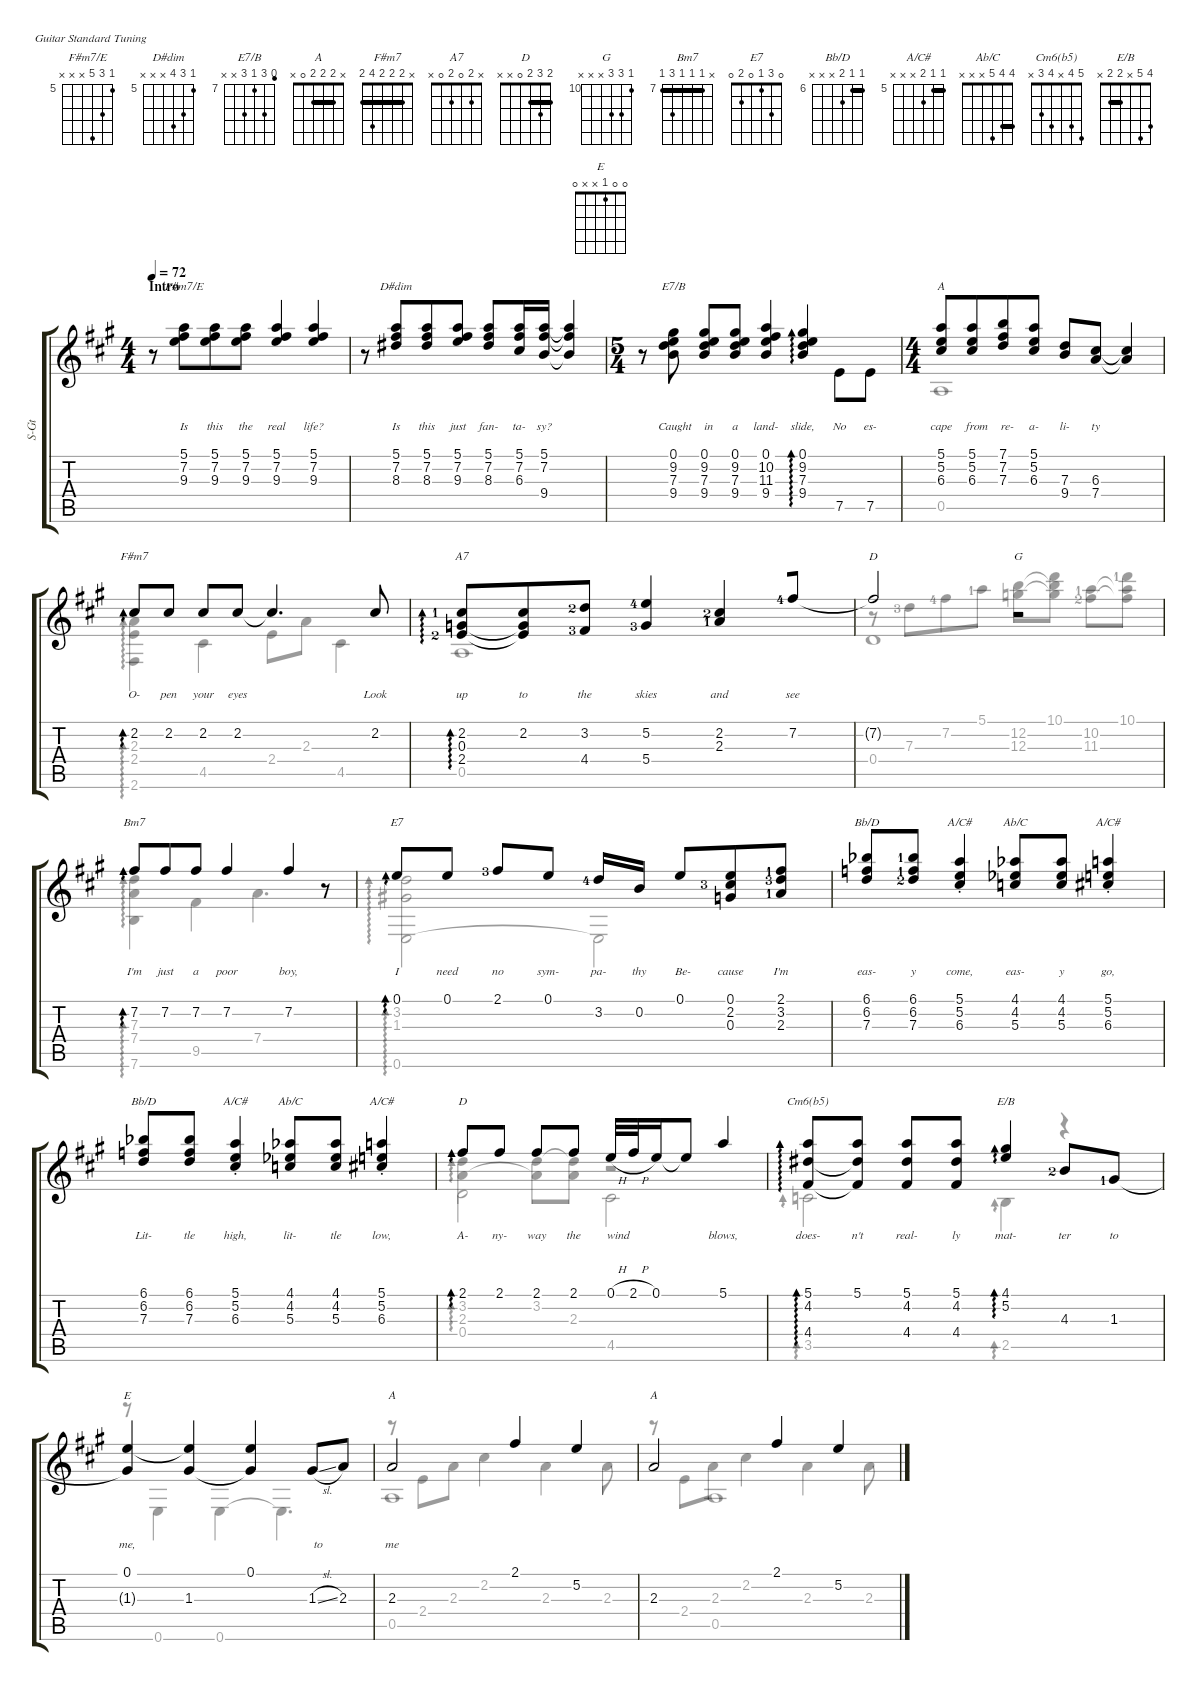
\defaultSystemsLayout 4
\hideDynamics
\bracketExtendMode groupsimilarinstruments
\otherSystemsTrackNameOrientation horizontal
\defaultBarNumberDisplay Hide
\track ("Classic Guitar\n" "S-Gt") {instrument acousticguitarnylon}
\staff {score tabs}
\tuning (E4 B3 G3 D3 A2 E2)
\chord ("F#m7/E" 5 7 9 x x x) {firstfret 5}
\chord ("D#dim" 5 7 8 x x x) {firstfret 5}
\chord ("E7/B" 6 9 7 9 x x) {firstfret 7}
\chord ("A" 5 5 6 x 4 x) {firstfret 5 barre 5}
\chord ("F#m7" x 2 2 2 4 2) {barre (2 2 2)}
\chord ("A7" x 2 0 2 0 x)
\chord ("D" 5 7 7 4 x x) {firstfret 5}
\chord ("G" 10 12 12 x x x) {firstfret 10}
\chord ("Bm7" x 7 7 7 9 7) {firstfret 7 barre (7 7 7)}
\chord ("E7" 0 3 1 0 2 0)
\chord ("Bb/D" 6 6 7 x x x) {firstfret 6 barre 6}
\chord ("A/C#" 5 5 6 x x x) {firstfret 5 barre 5}
\chord ("Ab/C" 4 4 5 x x x) {barre 4}
\chord ("D" 2 3 2 0 x x) {barre 2}
\chord ("Cm6(b5)" 5 4 x 4 3 x)
\chord ("E/B" 4 5 x 2 2 x) {barre 2}
\chord ("E" 0 0 1 x x 0)
\chord ("A" x 2 2 2 0 x) {barre (2 2)}
\voice
\ts (4 4)
\section ("" "Intro")
\tempo 72
\clef g2
\ks a
r.8{dy mf instrument acousticguitarnylon beam Down} (5.1{acc forcenatural} 7.2{acc #} 9.3{acc forcenatural}).8{ch "F#m7/E" lyrics (0 "Is") lyrics (1 "") lyrics (2 "") lyrics (3 "") lyrics (4 "") beam Up beam merge} (5.1{acc forcenatural} 7.2{acc #} 9.3{acc forcenatural}).8{lyrics (0 "this") lyrics (1 "") lyrics (2 "") lyrics (3 "") lyrics (4 "") beam Up beam merge} (5.1{acc forcenatural} 7.2{acc #} 9.3{acc forcenatural}).8{lyrics (0 "the") lyrics (1 "") lyrics (2 "") lyrics (3 "") lyrics (4 "") beam Up} (5.1{acc forcenatural} 7.2{acc #} 9.3{acc forcenatural}).4{lyrics (0 "real") lyrics (1 "") lyrics (2 "") lyrics (3 "") lyrics (4 "") beam Up} (5.1{acc forcenatural} 7.2{acc #} 9.3{acc forcenatural}).4{lyrics (0 "life?") lyrics (1 "") lyrics (2 "") lyrics (3 "") lyrics (4 "") beam Up} |
r.8{beam Up} (8.3{acc #} 7.2{acc #} 5.1{acc forcenatural}).8{ch "D#dim" lyrics (0 "Is") lyrics (1 "") lyrics (2 "") lyrics (3 "") lyrics (4 "") beam Up beam merge} (8.3{acc #} 7.2{acc #} 5.1{acc forcenatural}).8{lyrics (0 "this") lyrics (1 "") lyrics (2 "") lyrics (3 "") lyrics (4 "") beam Up beam merge} (9.3{acc forcenatural} 7.2{acc #} 5.1{acc forcenatural}).8{lyrics (0 "just") lyrics (1 "") lyrics (2 "") lyrics (3 "") lyrics (4 "") beam Up} (8.3{acc #} 7.2{acc #} 5.1{acc forcenatural}).8{lyrics (0 "fan-") lyrics (1 "") lyrics (2 "") lyrics (3 "") lyrics (4 "") beam Up} (6.3{acc #} 7.2{acc #} 5.1{acc forcenatural}).16{lyrics (0 "ta-") lyrics (1 "") lyrics (2 "") lyrics (3 "") lyrics (4 "") beam Up} (9.4{acc forcenatural} 5.1{acc forcenatural} 7.2{acc #}).16{lyrics (0 "sy?") lyrics (1 "") lyrics (2 "") lyrics (3 "") lyrics (4 "") beam Up} (9.4{t acc forcenatural} 5.1{t acc forcenatural} 7.2{t acc #}).4{beam Up} |
\ts (5 4)
r.8{beam Down} (9.4{acc forcenatural} 7.3{acc forcenatural} 9.2{acc #} 0.1{acc forcenatural}).8{ch "E7/B" lyrics (0 " Caught") lyrics (1 "") lyrics (2 "") lyrics (3 "") lyrics (4 "") beam Up} (9.4{acc forcenatural} 7.3{acc forcenatural} 9.2{acc #} 0.1{acc forcenatural}).8{lyrics (0 "   in") lyrics (1 "") lyrics (2 "") lyrics (3 "") lyrics (4 "") beam Up beam merge} (9.4{acc forcenatural} 7.3{acc forcenatural} 9.2{acc #} 0.1{acc forcenatural}).8{lyrics (0 "a") lyrics (1 "") lyrics (2 "") lyrics (3 "") lyrics (4 "") beam Up} (10.2{acc forcenatural} 11.3{acc #} 9.4{acc forcenatural} 0.1{acc forcenatural}).4{lyrics (0 "land-") lyrics (1 "") lyrics (2 "") lyrics (3 "") lyrics (4 "") beam Up} (9.4{acc forcenatural} 7.3{acc forcenatural} 9.2{acc #} 0.1{acc forcenatural}).4{ad 0 lyrics (0 "slide,") lyrics (1 "") lyrics (2 "") lyrics (3 "") lyrics (4 "") beam Up} 7.5{acc forcenatural}.8{lyrics (0 "No") lyrics (1 "") lyrics (2 "") lyrics (3 "") lyrics (4 "") beam Down} 7.5{acc forcenatural}.8{lyrics (0 "es-") lyrics (1 "") lyrics (2 "") lyrics (3 "") lyrics (4 "") beam Down} |
\ts (4 4)
(5.1{acc forcenatural} 5.2{acc forcenatural} 6.3{acc #}).8{ch "A" lyrics (0 "cape") lyrics (1 "") lyrics (2 "") lyrics (3 "") lyrics (4 "") beam Up beam merge} (5.1{acc forcenatural} 6.3{acc #} 5.2{acc forcenatural}).8{lyrics (0 "   from") lyrics (1 "") lyrics (2 "") lyrics (3 "") lyrics (4 "") beam Up beam merge} (7.1{acc forcenatural} 7.2{acc #} 7.3{acc forcenatural}).8{lyrics (0 "   re-") lyrics (1 "") lyrics (2 "") lyrics (3 "") lyrics (4 "") beam Up beam merge} (6.3{acc #} 5.2{acc forcenatural} 5.1{acc forcenatural}).8{lyrics (0 "a-") lyrics (1 "") lyrics (2 "") lyrics (3 "") lyrics (4 "") beam Up} (7.3{acc forcenatural} 9.4{acc forcenatural}).8{lyrics (0 "li-") lyrics (1 "") lyrics (2 "") lyrics (3 "") lyrics (4 "") beam Up} (6.3{acc #} 7.4{acc forcenatural}).8{lyrics (0 "ty") lyrics (1 "") lyrics (2 "") lyrics (3 "") lyrics (4 "") beam Up} (6.3{t acc #} 7.4{t acc forcenatural}).4{beam Up} |
\scale
0.370934 2.2{acc #}.8{ad 0 ch "F#m7" lyrics (0 "O-") lyrics (1 "") lyrics (2 "") lyrics (3 "") lyrics (4 "") beam Up} 2.2{acc #}.8{lyrics (0 "pen") lyrics (1 "") lyrics (2 "") lyrics (3 "") lyrics (4 "") beam Up beam split} 2.2{acc #}.8{lyrics (0 "your") lyrics (1 "") lyrics (2 "") lyrics (3 "") lyrics (4 "") beam Up} 2.2{acc #}.8{lyrics (0 "eyes") lyrics (1 "") lyrics (2 "") lyrics (3 "") lyrics (4 "") beam Up} 2.2{t acc #}.4{d beam Up} 2.2{acc #}.8{lyrics (0 "Look") lyrics (1 "") lyrics (2 "") lyrics (3 "") lyrics (4 "") beam Up} |
\scale
0.338838 (2.2{lf 2 acc #} 2.4{lf 3 acc forcenatural} 0.3{acc forcenatural}).8{ad 0 ch "A7" lyrics (0 "up") lyrics (1 "") lyrics (2 "") lyrics (3 "") lyrics (4 "") beam Up} (2.2{acc #} 0.3{t acc forcenatural} 2.4{t acc forcenatural}).8{lyrics (0 "to") lyrics (1 "") lyrics (2 "") lyrics (3 "") lyrics (4 "") beam Up beam merge} (3.2{lf 3 acc forcenatural} 4.4{lf 4 acc #}).8{lyrics (0 "the") lyrics (1 "") lyrics (2 "") lyrics (3 "") lyrics (4 "") beam Up} (5.2{lf 5 acc forcenatural} 5.4{lf 4 acc forcenatural}).4{lyrics (0 "skies") lyrics (1 "") lyrics (2 "") lyrics (3 "") lyrics (4 "") beam Up} (2.3{lf 2 acc forcenatural} 2.2{lf 3 acc #}).4{lyrics (0 "and") lyrics (1 "") lyrics (2 "") lyrics (3 "") lyrics (4 "") beam Up beam merge} 7.2{lf 5 acc #}.8{lyrics (0 "see") lyrics (1 "") lyrics (2 "") lyrics (3 "") lyrics (4 "") beam Up} |
\scale
0.290367 7.2{t acc #}.2{ch "D" beam Up} r.2{ch "G" beam Up} |
\scale
0.366285 7.2{acc #}.8{ad 0 ch "Bm7" lyrics (0 "I'm") lyrics (1 "") lyrics (2 "") lyrics (3 "") lyrics (4 "") beam Up} 7.2{acc #}.8{lyrics (0 "just") lyrics (1 "") lyrics (2 "") lyrics (3 "") lyrics (4 "") beam Up beam merge} 7.2{acc #}.8{lyrics (0 "a") lyrics (1 "") lyrics (2 "") lyrics (3 "") lyrics (4 "") beam Up} 7.2{acc #}.4{lyrics (0 "poor") lyrics (1 "") lyrics (2 "") lyrics (3 "") lyrics (4 "") beam Up} 7.2{acc #}.4{lyrics (0 "boy,") lyrics (1 "") lyrics (2 "") lyrics (3 "") lyrics (4 "") beam Up} r.8{beam Up} |
\scale
0.335433 0.1{acc forcenatural}.8{ad 0 ch "E7" lyrics (0 "I") lyrics (1 "") lyrics (2 "") lyrics (3 "") lyrics (4 "") beam Up} 0.1{acc forcenatural}.8{lyrics (0 "need") lyrics (1 "") lyrics (2 "") lyrics (3 "") lyrics (4 "") beam Up beam split} 2.1{lf 4 acc #}.8{lyrics (0 "no") lyrics (1 "") lyrics (2 "") lyrics (3 "") lyrics (4 "") beam Up} 0.1{acc forcenatural}.8{lyrics (0 "sym-") lyrics (1 "") lyrics (2 "") lyrics (3 "") lyrics (4 "") beam Up beam split} 3.2{lf 5 acc forcenatural}.16{lyrics (0 "pa-") lyrics (1 "") lyrics (2 "") lyrics (3 "") lyrics (4 "") beam Up beam merge} 0.2{acc forcenatural}.16{lyrics (0 "thy") lyrics (1 "") lyrics (2 "") lyrics (3 "") lyrics (4 "") beam Up beam split} 0.1{acc forcenatural}.8{lyrics (0 "  Be-") lyrics (1 "") lyrics (2 "") lyrics (3 "") lyrics (4 "") beam Up beam merge} (0.3{acc forcenatural} 2.2{lf 4 acc #} 0.1{acc forcenatural}).8{lyrics (0 "cause") lyrics (1 "") lyrics (2 "") lyrics (3 "") lyrics (4 "") beam Up} (2.1{lf 2 acc #} 3.2{lf 4 acc forcenatural} 2.3{lf 2 acc forcenatural}).8{lyrics (0 "I'm") lyrics (1 "") lyrics (2 "") lyrics (3 "") lyrics (4 "") beam Up} |
\scale
0.298667 (6.1{acc b} 6.2{acc forcenatural} 7.3{acc forcenatural}).8{ch "Bb/D" lyrics (0 "eas-") lyrics (1 "") lyrics (2 "") lyrics (3 "") lyrics (4 "") beam Up} (6.1{lf 2 acc b} 6.2{lf 2 acc forcenatural} 7.3{lf 3 acc forcenatural}).8{lyrics (0 "y") lyrics (1 "") lyrics (2 "") lyrics (3 "") lyrics (4 "") beam Up beam split} (5.1{st acc forcenatural} 5.2{st acc forcenatural} 6.3{st acc #}).4{ch "A/C#" lyrics (0 "come,") lyrics (1 "") lyrics (2 "") lyrics (3 "") lyrics (4 "") beam Up beam split} (4.1{acc b} 4.2{acc b} 5.3{acc forcenatural}).8{ch "Ab/C" lyrics (0 "eas-") lyrics (1 "") lyrics (2 "") lyrics (3 "") lyrics (4 "") beam Up} (5.3{acc forcenatural} 4.2{acc b} 4.1{acc b}).8{lyrics (0 "y") lyrics (1 "") lyrics (2 "") lyrics (3 "") lyrics (4 "") beam Up beam split} (5.1{st acc forcenatural} 5.2{st acc forcenatural} 6.3{st acc #}).4{ch "A/C#" lyrics (0 "go,") lyrics (1 "") lyrics (2 "") lyrics (3 "") lyrics (4 "") beam Up beam merge} |
\scale
0.38882 (6.1{acc b} 6.2{acc forcenatural} 7.3{acc forcenatural}).8{ch "Bb/D" lyrics (0 "Lit-") lyrics (1 "") lyrics (2 "") lyrics (3 "") lyrics (4 "") beam Up beam merge} (6.1{acc b} 6.2{acc forcenatural} 7.3{acc forcenatural}).8{lyrics (0 "tle") lyrics (1 "") lyrics (2 "") lyrics (3 "") lyrics (4 "") beam Up beam split} (5.1{st acc forcenatural} 5.2{st acc forcenatural} 6.3{st acc #}).4{ch "A/C#" lyrics (0 "high,") lyrics (1 "") lyrics (2 "") lyrics (3 "") lyrics (4 "") beam Up beam split} (4.1{acc b} 4.2{acc b} 5.3{acc forcenatural}).8{ch "Ab/C" lyrics (0 "lit-") lyrics (1 "") lyrics (2 "") lyrics (3 "") lyrics (4 "") beam Up beam merge} (5.3{acc forcenatural} 4.2{acc b} 4.1{acc b}).8{lyrics (0 "tle") lyrics (1 "") lyrics (2 "") lyrics (3 "") lyrics (4 "") beam Up beam split} (5.1{st acc forcenatural} 5.2{st acc forcenatural} 6.3{st acc #}).4{ch "A/C#" lyrics (0 "low,") lyrics (1 "") lyrics (2 "") lyrics (3 "") lyrics (4 "") beam Up} |
\scale
0.347021 2.1{acc #}.8{ad 0 ch "D" lyrics (0 "A-") lyrics (1 "") lyrics (2 "") lyrics (3 "") lyrics (4 "") beam Up} 2.1{acc #}.8{lyrics (0 "ny-") lyrics (1 "") lyrics (2 "") lyrics (3 "") lyrics (4 "") beam Up beam split} 2.1{acc #}.8{lyrics (0 "way") lyrics (1 "") lyrics (2 "") lyrics (3 "") lyrics (4 "") beam Up} 2.1{acc #}.8{lyrics (0 "the") lyrics (1 "") lyrics (2 "") lyrics (3 "") lyrics (4 "") beam Up} 0.1{h acc forcenatural}.32{lyrics (0 "     wind") lyrics (1 "") lyrics (2 "") lyrics (3 "") lyrics (4 "") beam Up} 2.1{h acc #}.32{beam Up} 0.1{acc forcenatural}.16{beam Up} 0.1{t acc forcenatural}.8{lyrics (0 " ") lyrics (1 "") lyrics (2 "") lyrics (3 "") lyrics (4 "") beam Up} 5.1{acc forcenatural}.4{lyrics (0 "blows,") lyrics (1 "") lyrics (2 "") lyrics (3 "") lyrics (4 "") beam Up} |
\scale
0.316371 (5.1{acc forcenatural} 4.2{acc #} 4.4{acc #}).8{ad 0 ch "Cm6(b5)" lyrics (0 "does-") lyrics (1 "") lyrics (2 "") lyrics (3 "") lyrics (4 "") beam Up} (5.1{acc forcenatural} 4.2{t acc #} 4.4{t acc #}).8{lyrics (0 "n't") lyrics (1 "") lyrics (2 "") lyrics (3 "") lyrics (4 "") beam Up beam split} (4.4{acc #} 5.1{acc forcenatural} 4.2{acc #}).8{lyrics (0 "real-") lyrics (1 "") lyrics (2 "") lyrics (3 "") lyrics (4 "") beam Up} (5.1{acc forcenatural} 4.2{acc #} 4.4{acc #}).8{lyrics (0 "ly") lyrics (1 "") lyrics (2 "") lyrics (3 "") lyrics (4 "") beam Up} (4.1{acc #} 5.2{acc forcenatural}).4{ad 0 ch "E/B" lyrics (0 "mat-") lyrics (1 "") lyrics (2 "") lyrics (3 "") lyrics (4 "") beam Up} 4.3{lf 3 acc forcenatural}.8{lyrics (0 "ter") lyrics (1 "") lyrics (2 "") lyrics (3 "") lyrics (4 "") beam Up} 1.3{lf 2 acc #}.8{lyrics (0 "to") lyrics (1 "") lyrics (2 "") lyrics (3 "") lyrics (4 "") beam Up} |
\scale
0.330688 (1.3{t acc #} 0.1{acc forcenatural}).4{ch "E" lyrics (0 "me,") lyrics (1 "") lyrics (2 "") lyrics (3 "") lyrics (4 "") beam Up} (1.3{acc #} 0.1{t acc forcenatural}).4{beam Up} (0.1{acc forcenatural} 1.3{t acc #}).4{beam Up} 1.3{sl acc #}.8{lyrics (0 "    to") lyrics (1 "") lyrics (2 "") lyrics (3 "") lyrics (4 "") beam Up} 2.3{acc forcenatural}.8{beam Up} |
\scale
0.269663 2.3{acc forcenatural}.2{ch "A" lyrics (0 "me") lyrics (1 "") lyrics (2 "") lyrics (3 "") lyrics (4 "") beam Up} 2.1{acc #}.4{beam Up beam merge} 5.2{acc forcenatural}.4{beam Up} |
\scale
0.271382 2.3{acc forcenatural}.2{ch "A" beam Up} 2.1{acc #}.4{beam Up beam merge} 5.2{acc forcenatural}.4{beam Up}
\voice
\clef g2
\ottava regular
\simile none
\ks a
|
|
|
0.5{acc forcenatural}.1{beam Down} |
\scale
0.370934 (2.6{acc #} 2.4{acc forcenatural} 2.3{acc forcenatural}).4{ad 0 beam Down} 4.5{acc #}.4{beam Down} 2.4{acc forcenatural}.8{beam Down} 2.3{acc forcenatural}.8{beam Down} 4.5{acc #}.4{beam Down} |
\scale
0.338838 0.5{acc forcenatural}.1{beam Down beam merge} |
\scale
0.290367 r.8{beam Down beam merge} 7.3{lf 4 acc forcenatural}.8{beam Down beam merge} 7.2{lf 5 acc #}.8{beam Down beam merge} 5.1{lf 2 acc forcenatural}.8{beam Down beam split} (12.2{acc forcenatural} 12.3{acc forcenatural}).8{beam Down beam merge} (10.1{acc forcenatural} 12.3{t acc forcenatural} 12.2{t acc forcenatural}).8{beam Down} (11.3{lf 3 acc #} 10.2{lf 2 acc forcenatural}).8{beam Down beam merge} (10.1{lf 2 acc forcenatural} 10.2{t acc forcenatural} 11.3{t acc #}).8{beam Down} |
\scale
0.366285 (7.3{acc forcenatural} 7.4{acc forcenatural} 7.6{acc forcenatural}).4{ad 0 beam Down} 9.5{acc #}.4{beam Down} 7.4{acc forcenatural}.4{d beam Down} r.8{beam Down} |
\scale
0.335433 (0.6{acc forcenatural} 3.2{acc forcenatural} 1.3{acc #}).2{ad 0 beam Down} 0.6{t acc forcenatural}.2{beam Down} |
\scale
0.298667 |
\scale
0.38882 |
\scale
0.347021 (2.3{acc forcenatural} 3.2{acc forcenatural}).4{ad 0 beam Down beam merge} (3.2{acc forcenatural} 2.3{t acc forcenatural}).8{beam Down} (2.3{acc forcenatural} 3.2{t acc forcenatural}).8{beam Down} r.2{beam Down} |
\scale
0.316371 3.5{acc forcenatural}.2{ad 0 beam Down} 2.5{acc forcenatural}.4{ad 0 beam Down} r.4{beam Down} |
\scale
0.330688 r.8{beam Down} 0.6{acc forcenatural}.4{beam Down} 0.6{acc forcenatural}.4{beam Down} 0.6{t acc forcenatural}.4{d beam Down} |
\scale
0.269663 r.8{beam Down} 2.4{acc forcenatural}.8{beam Down beam merge} 2.3{acc forcenatural}.8{beam Down} 2.2{acc #}.4{beam Down} 2.3{acc forcenatural}.4{beam Down} 2.3{acc forcenatural}.8{beam Down} |
\scale
0.271382 r.8{beam Down} 2.4{acc forcenatural}.8{beam Down beam merge} 2.3{acc forcenatural}.8{beam Down} 2.2{acc #}.4{beam Down} 2.3{acc forcenatural}.4{beam Down} 2.3{acc forcenatural}.8{beam Down}
\voice
\clef g2
\ottava regular
\simile none
\ks a
|
|
|
|
\scale
0.370934 |
\scale
0.338838 |
\scale
0.290367 |
\scale
0.366285 |
\scale
0.335433 |
\scale
0.298667 |
\scale
0.38882 |
\scale
0.347021 |
\scale
0.316371 |
\scale
0.330688 |
\scale
0.269663 |
\scale
0.271382
\voice
\clef g2
\ottava regular
\simile none
\ks a
|
|
|
|
\scale
0.370934 |
\scale
0.338838 |
\scale
0.290367 0.4{acc forcenatural}.1{beam Down} |
\scale
0.366285 |
\scale
0.335433 |
\scale
0.298667 |
\scale
0.38882 |
\scale
0.347021 0.4{acc forcenatural}.2{beam Down} 4.5{acc #}.2{beam Down} |
\scale
0.316371 |
\scale
0.330688 |
\scale
0.269663 0.5{acc forcenatural}.1{beam Down} |
\scale
0.271382 0.5{acc forcenatural}.1{beam Down}
